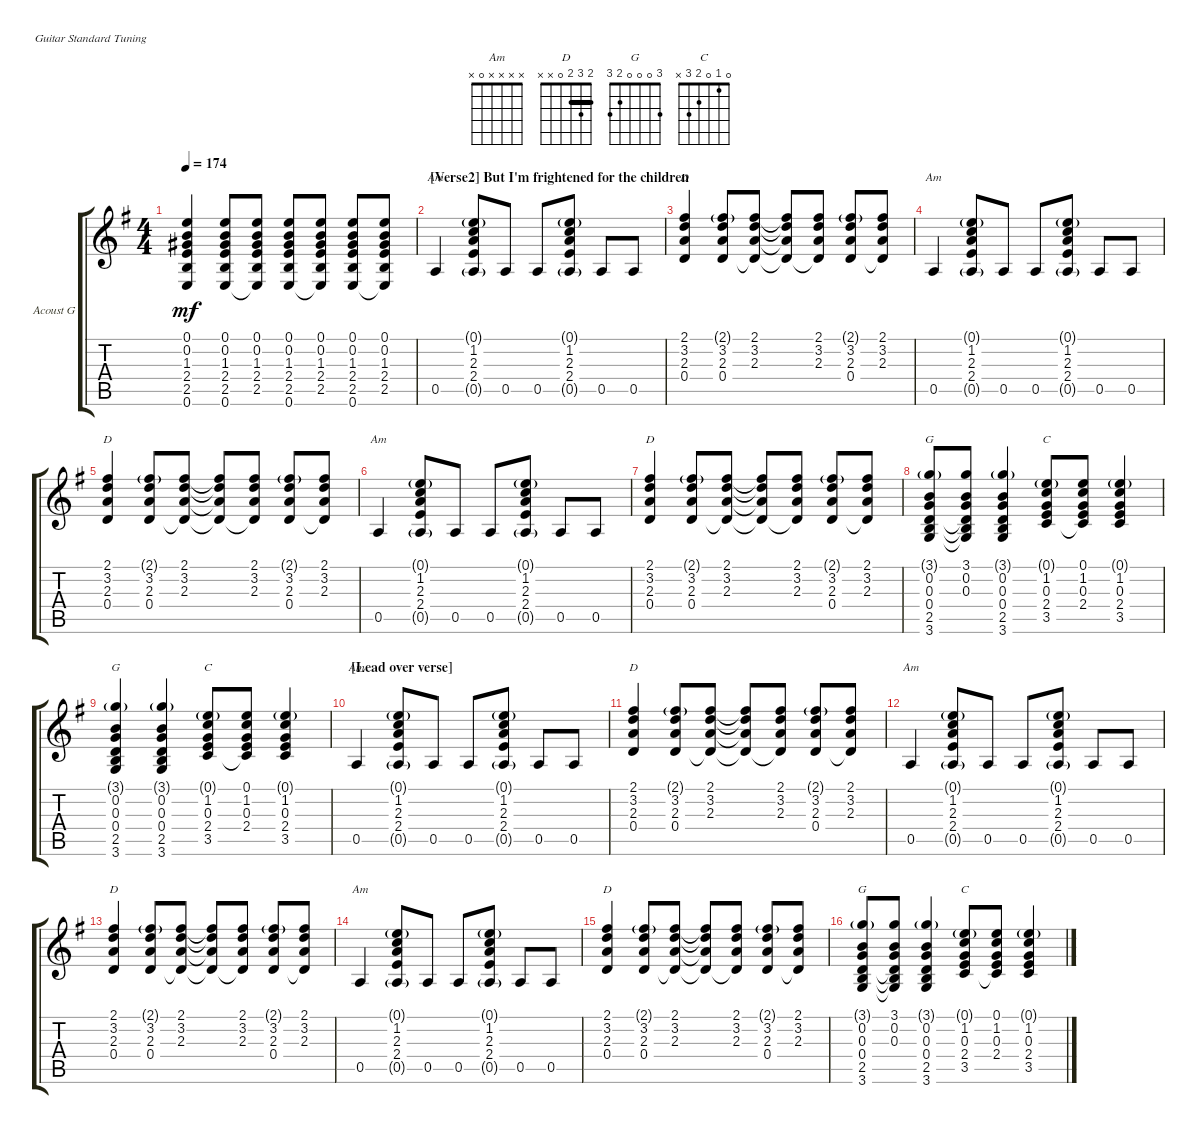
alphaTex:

\bracketExtendMode groupsimilarinstruments
\firstSystemTrackNameOrientation horizontal
\otherSystemsTrackNameOrientation horizontal
\track ("Acoustic Guitar" "Acoust G") {instrument acousticguitarsteel}
\staff {score tabs}
\tuning (E4 B3 G3 D3 A2 E2)
\chord ("Am" x x x x 0 x)
\chord ("D" 2 3 2 0 x x) {barre 2}
\chord ("G" 3 0 0 0 2 3)
\chord ("C" 0 1 0 2 3 x)
\ts (4 4)
\tempo 174
\clef g2
\ks eminor
(0.6 2.5 2.4 1.3 0.2 0.1).4{dy mf} (0.6 2.5 2.4 1.3 0.2 0.1).8 (0.6{t} 2.5 2.4 1.3 0.2 0.1).8 (0.6 2.5 2.4 1.3 0.2 0.1).8 (0.6{t} 2.5 2.4 1.3 0.2 0.1).8 (0.6 2.5 2.4 1.3 0.2 0.1).8 (0.6{t} 2.5 2.4 1.3 0.2 0.1).8 |
\section ("" "[Verse2] But I'm frightened for the children")
0.5.4{ch "Am"} (2.4 2.3 1.2 0.5{g} 0.1{g}).8 0.5.8 0.5.8 (2.4 2.3 1.2 0.5{g} 0.1{g}).8 0.5.8 0.5.8 |
(2.3 3.2 2.1 0.4).4{ch "D"} (2.3 3.2 2.1{g} 0.4).8 (2.3 3.2 2.1 0.4{t}).8 (2.3{t} 3.2{t} 2.1{t} 0.4{t}).8 (2.3 3.2 2.1 0.4{t}).8 (2.3 3.2 2.1{g} 0.4).8 (2.3 3.2 2.1 0.4{t}).8 |
0.5.4{ch "Am"} (2.4 2.3 1.2 0.5{g} 0.1{g}).8 0.5.8 0.5.8 (2.4 2.3 1.2 0.5{g} 0.1{g}).8 0.5.8 0.5.8 |
(2.3 3.2 2.1 0.4).4{ch "D"} (2.3 3.2 2.1{g} 0.4).8 (2.3 3.2 2.1 0.4{t}).8 (2.3{t} 3.2{t} 2.1{t} 0.4{t}).8 (2.3 3.2 2.1 0.4{t}).8 (2.3 3.2 2.1{g} 0.4).8 (2.3 3.2 2.1 0.4{t}).8 |
0.5.4{ch "Am"} (2.4 2.3 1.2 0.5{g} 0.1{g}).8 0.5.8 0.5.8 (2.4 2.3 1.2 0.5{g} 0.1{g}).8 0.5.8 0.5.8 |
(2.3 3.2 2.1 0.4).4{ch "D"} (2.3 3.2 2.1{g} 0.4).8 (2.3 3.2 2.1 0.4{t}).8 (2.3{t} 3.2{t} 2.1{t} 0.4{t}).8 (2.3 3.2 2.1 0.4{t}).8 (2.3 3.2 2.1{g} 0.4).8 (2.3 3.2 2.1 0.4{t}).8 |
(3.6 2.5 0.4 0.3 0.2 3.1{g}).8{ch "G"} (3.6{t} 2.5{t} 0.3 0.2 3.1 0.4{t}).8 (3.6 2.5 0.4 0.3 0.2 3.1{g}).4 (3.5 2.4 0.3 1.2 0.1{g}).8{ch "C"} (3.5{t} 2.4 0.3 1.2 0.1).8 (3.5 2.4 0.3 1.2 0.1{g}).4 |
(3.6 2.5 0.4 0.3 0.2 3.1{g}).4{ch "G"} (3.6 2.5 0.4 0.3 0.2 3.1{g}).4 (3.5 2.4 0.3 1.2 0.1{g}).8{ch "C"} (3.5{t} 2.4 0.3 1.2 0.1).8 (3.5 2.4 0.3 1.2 0.1{g}).4 |
\section ("" "[Lead over verse]  ")
0.5.4{ch "Am"} (2.4 2.3 1.2 0.5{g} 0.1{g}).8 0.5.8 0.5.8 (2.4 2.3 1.2 0.5{g} 0.1{g}).8 0.5.8 0.5.8 |
(2.3 3.2 2.1 0.4).4{ch "D"} (2.3 3.2 2.1{g} 0.4).8 (2.3 3.2 2.1 0.4{t}).8 (2.3{t} 3.2{t} 2.1{t} 0.4{t}).8 (2.3 3.2 2.1 0.4{t}).8 (2.3 3.2 2.1{g} 0.4).8 (2.3 3.2 2.1 0.4{t}).8 |
0.5.4{ch "Am"} (2.4 2.3 1.2 0.5{g} 0.1{g}).8 0.5.8 0.5.8 (2.4 2.3 1.2 0.5{g} 0.1{g}).8 0.5.8 0.5.8 |
(2.3 3.2 2.1 0.4).4{ch "D"} (2.3 3.2 2.1{g} 0.4).8 (2.3 3.2 2.1 0.4{t}).8 (2.3{t} 3.2{t} 2.1{t} 0.4{t}).8 (2.3 3.2 2.1 0.4{t}).8 (2.3 3.2 2.1{g} 0.4).8 (2.3 3.2 2.1 0.4{t}).8 |
0.5.4{ch "Am"} (2.4 2.3 1.2 0.5{g} 0.1{g}).8 0.5.8 0.5.8 (2.4 2.3 1.2 0.5{g} 0.1{g}).8 0.5.8 0.5.8 |
(2.3 3.2 2.1 0.4).4{ch "D"} (2.3 3.2 2.1{g} 0.4).8 (2.3 3.2 2.1 0.4{t}).8 (2.3{t} 3.2{t} 2.1{t} 0.4{t}).8 (2.3 3.2 2.1 0.4{t}).8 (2.3 3.2 2.1{g} 0.4).8 (2.3 3.2 2.1 0.4{t}).8 |
(3.6 2.5 0.4 0.3 0.2 3.1{g}).8{ch "G"} (3.6{t} 2.5{t} 0.3 0.2 3.1 0.4{t}).8 (3.6 2.5 0.4 0.3 0.2 3.1{g}).4 (3.5 2.4 0.3 1.2 0.1{g}).8{ch "C"} (3.5{t} 2.4 0.3 1.2 0.1).8 (3.5 2.4 0.3 1.2 0.1{g}).4
